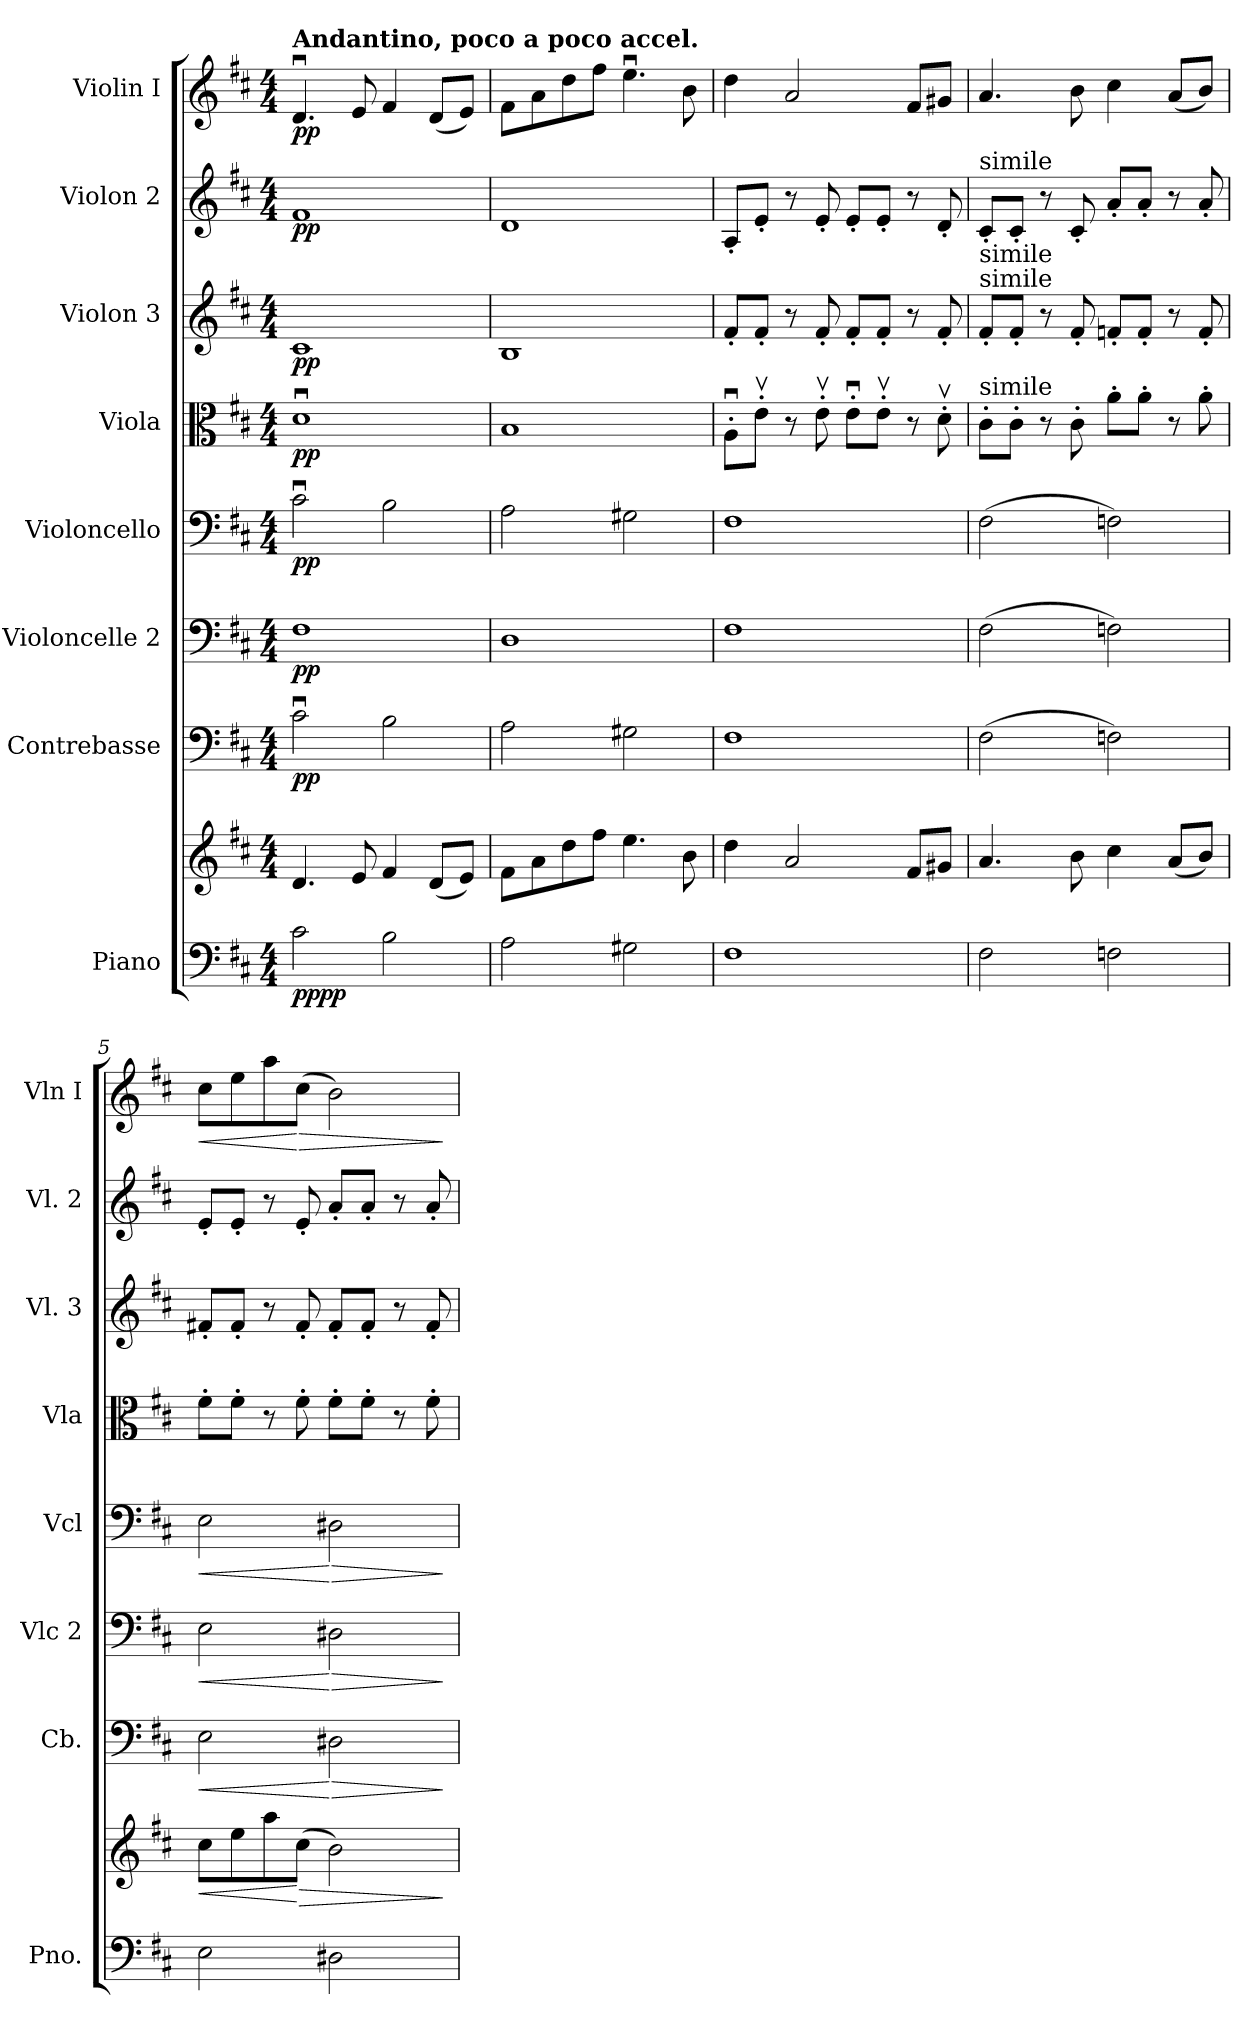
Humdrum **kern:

**kern	**kern	**dynam	**kern	**dynam	**kern	**dynam	**kern	**dynam	**kern	**dynam	**kern	**dynam	**kern	**dynam	**kern	**dynam
*part8	*part8	*part8	*part7	*part7	*part6	*part6	*part5	*part5	*part4	*part4	*part3	*part3	*part2	*part2	*part1	*part1
*staff9	*staff8	*staff8/9	*staff7	*staff7	*staff6	*staff6	*staff5	*staff5	*staff4	*staff4	*staff3	*staff3	*staff2	*staff2	*staff1	*staff1
*I"Piano	*	*	*I"Contrebasse	*	*I"Violoncelle 2	*	*I"Violoncello	*	*I"Viola	*	*I"Violon 3	*	*I"Violon 2	*	*I"Violin I	*
*I'Pno.	*	*	*I'Cb.	*	*I'Vlc 2	*	*I'Vcl	*	*I'Vla	*	*I'Vl. 3	*	*I'Vl. 2	*	*I'Vln I	*
*clefF4	*clefG2	*	*clefF4	*	*clefF4	*	*clefF4	*	*clefC3	*	*clefG2	*	*clefG2	*	*clefG2	*
*	*	*	*ITrd7c12	*	*	*	*	*	*	*	*	*	*	*	*	*
*k[f#c#]	*k[f#c#]	*	*k[f#c#]	*	*k[f#c#]	*	*k[f#c#]	*	*k[f#c#]	*	*k[f#c#]	*	*k[f#c#]	*	*k[f#c#]	*
*M4/4	*M4/4	*	*M4/4	*	*M4/4	*	*M4/4	*	*M4/4	*	*M4/4	*	*M4/4	*	*M4/4	*
*MM88	*MM88	*	*MM88	*	*MM88	*	*MM88	*	*MM88	*	*MM88	*	*MM88	*	*MM88	*
=1	=1	=1	=1	=1	=1	=1	=1	=1	=1	=1	=1	=1	=1	=1	=1	=1
!	!	!	!	!	!	!	!	!	!	!	!	!	!	!	!LO:TX:a:B:t=Andantino, poco a poco accel.	!
!	!	!LO:DY:b=2	!	!	!	!	!	!	!	!	!	!	!	!	!	!
!	!	!LO:DY:n=1:b	!	!LO:DY:b	!	!LO:DY:b	!	!LO:DY:b	!	!LO:DY:b	!	!LO:DY:b	!	!LO:DY:b	!	!LO:DY:b
2c#\	4.d/	pp pp	2C#u\	pp	1F#	pp	2c#u\	pp	1du	pp	1c#	pp	1f#	pp	4.du/	pp
.	8e/	.	.	.	.	.	.	.	.	.	.	.	.	.	8e/	.
2B\	4f#/	.	2BB\	.	.	.	2B\	.	.	.	.	.	.	.	4f#/	.
.	(8d/L	.	.	.	.	.	.	.	.	.	.	.	.	.	(8d/L	.
.	8e/J)	.	.	.	.	.	.	.	.	.	.	.	.	.	8e/J)	.
=2	=2	=2	=2	=2	=2	=2	=2	=2	=2	=2	=2	=2	=2	=2	=2	=2
2A\	8f#\L	.	2AA\	.	1D	.	2A\	.	1B	.	1B	.	1d	.	8f#\L	.
.	8a\	.	.	.	.	.	.	.	.	.	.	.	.	.	8a\	.
.	8dd\	.	.	.	.	.	.	.	.	.	.	.	.	.	8dd\	.
.	8ff#\J	.	.	.	.	.	.	.	.	.	.	.	.	.	8ff#\J	.
2G#X\	4.ee\	.	2GG#X\	.	.	.	2G#X\	.	.	.	.	.	.	.	4.eeu\	.
.	8b\	.	.	.	.	.	.	.	.	.	.	.	.	.	8b\	.
=3	=3	=3	=3	=3	=3	=3	=3	=3	=3	=3	=3	=3	=3	=3	=3	=3
1F#	4dd\	.	1FF#	.	1F#	.	1F#	.	8Au'\L	.	8f#'/L	.	8A'/L	.	4dd\	.
.	.	.	.	.	.	.	.	.	8ev'\J	.	8f#'/J	.	8e'/J	.	.	.
.	2a/	.	.	.	.	.	.	.	8r	.	8r	.	8r	.	2a/	.
.	.	.	.	.	.	.	.	.	8ev'\	.	8f#'/	.	8e'/	.	.	.
.	.	.	.	.	.	.	.	.	8eu'\L	.	8f#'/L	.	8e'/L	.	.	.
.	.	.	.	.	.	.	.	.	8ev'\J	.	8f#'/J	.	8e'/J	.	.	.
.	8f#/L	.	.	.	.	.	.	.	8r	.	8r	.	8r	.	8f#/L	.
.	8g#X/J	.	.	.	.	.	.	.	8dv'\	.	8f#'/	.	8d'/	.	8g#X/J	.
=4	=4	=4	=4	=4	=4	=4	=4	=4	=4	=4	=4	=4	=4	=4	=4	=4
!	!	!	!	!	!	!	!	!	!	!	!	!	!LO:TX:a:t=simile	!	!	!
!	!	!	!	!	!	!	!	!	!	!	!LO:TX:a:t=simile	!	!	!	!	!
!	!	!	!	!	!	!	!	!	!	!	!LO:TX:a:t=simile	!	!	!	!	!
!	!	!	!	!	!	!	!	!	!LO:TX:a:t=simile	!	!	!	!	!	!	!
2F#\	4.a/	.	(2FF#\	.	(2F#\	.	(2F#\	.	8c#'\L	.	8f#'/L	.	8c#'/L	.	4.a/	.
.	.	.	.	.	.	.	.	.	8c#'\J	.	8f#'/J	.	8c#'/J	.	.	.
.	.	.	.	.	.	.	.	.	8r	.	8r	.	8r	.	.	.
.	8b\	.	.	.	.	.	.	.	8c#'\	.	8f#'/	.	8c#'/	.	8b\	.
2Fn\	4cc#\	.	2FFn\)	.	2Fn\)	.	2Fn\)	.	8a'\L	.	8fn'/L	.	8a'/L	.	4cc#\	.
.	.	.	.	.	.	.	.	.	8a'\J	.	8f'/J	.	8a'/J	.	.	.
.	(8a/L	.	.	.	.	.	.	.	8r	.	8r	.	8r	.	(8a/L	.
.	8b/J)	.	.	.	.	.	.	.	8a'\	.	8f'/	.	8a'/	.	8b/J)	.
=5	=5	=5	=5	=5	=5	=5	=5	=5	=5	=5	=5	=5	=5	=5	=5	=5
!	!	!LO:HP:b	!	!LO:HP:b	!	!LO:HP:b	!	!LO:HP:b	!	!	!	!	!	!	!	!LO:HP:b
2E\	8cc#\L	<	2EE\	<	2E\	<	2E\	<	8f#'\L	.	8f#X'/L	.	8e'/L	.	8cc#\L	<
.	8ee\	.	.	.	.	.	.	.	8f#'\J	.	8f#'/J	.	8e'/J	.	8ee\	.
.	8aa\	.	.	.	.	.	.	.	8r	.	8r	.	8r	.	8aa\	.
!	!	!LO:HP:n=1:b	!	!	!	!	!	!	!	!	!	!	!	!	!	!LO:HP:n=1:b
.	(8cc#\J	[ >	.	.	.	.	.	.	8f#'\	.	8f#'/	.	8e'/	.	(8cc#\J	[ >
!	!	!	!	!LO:HP:n=1:b	!	!LO:HP:n=1:b	!	!LO:HP:n=1:b	!	!	!	!	!	!	!	!
2D#X\	2b\)	.	2DD#X\	[ >	2D#X\	[ >	2D#X\	[ >	8f#'\L	.	8f#'/L	.	8a'/L	.	2b\)	.
.	.	.	.	.	.	.	.	.	8f#'\J	.	8f#'/J	.	8a'/J	.	.	.
.	.	.	.	.	.	.	.	.	8r	.	8r	.	8r	.	.	.
.	.	.	.	.	.	.	.	.	8f#'\	.	8f#'/	.	8a'/	.	.	.
.	.	]	.	]	.	]	.	]	.	.	.	.	.	.	.	]
=	=	=	=	=	=	=	=	=	=	=	=	=	=	=	=	=
*-	*-	*-	*-	*-	*-	*-	*-	*-	*-	*-	*-	*-	*-	*-	*-	*-
